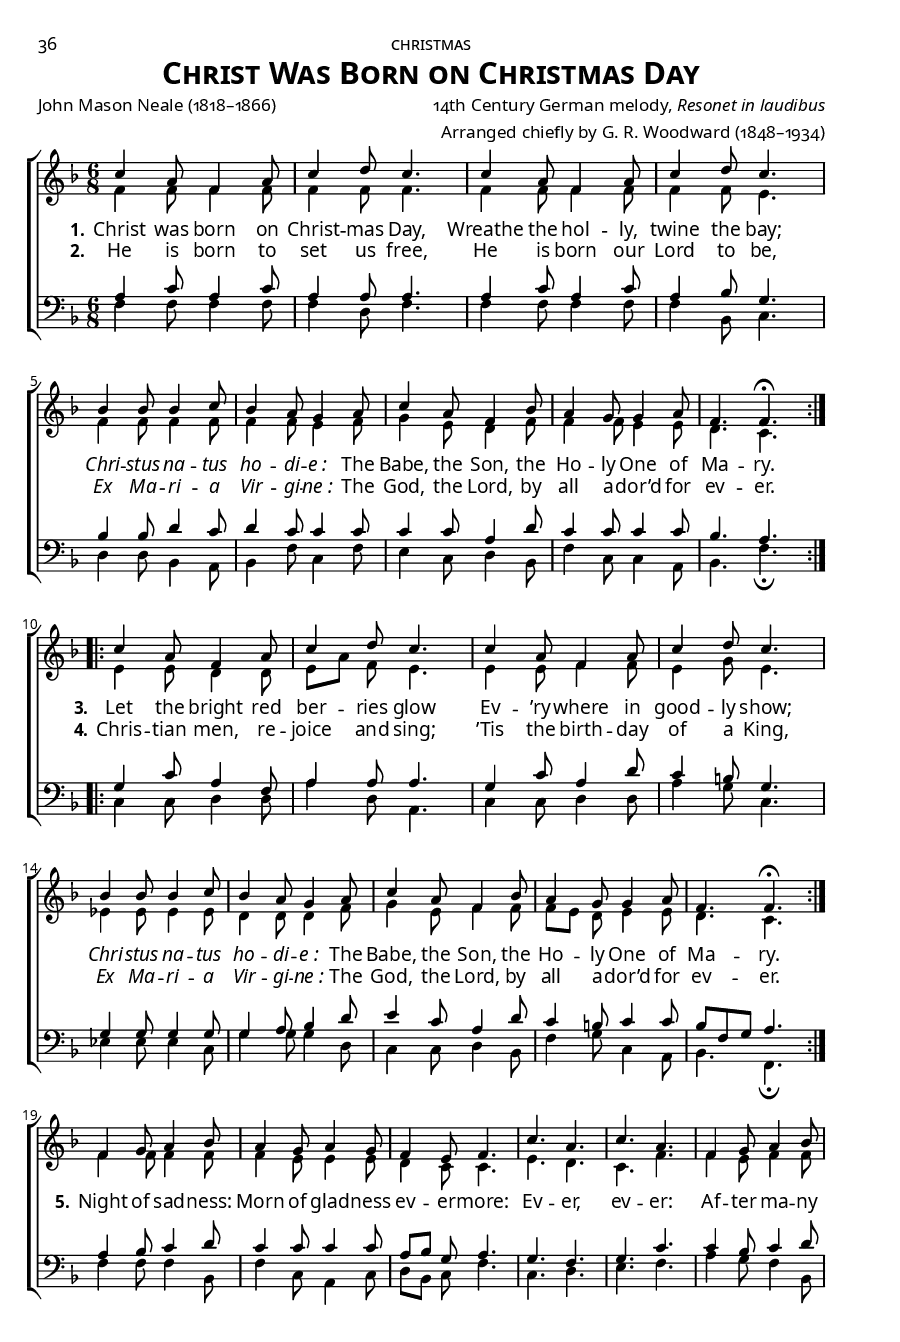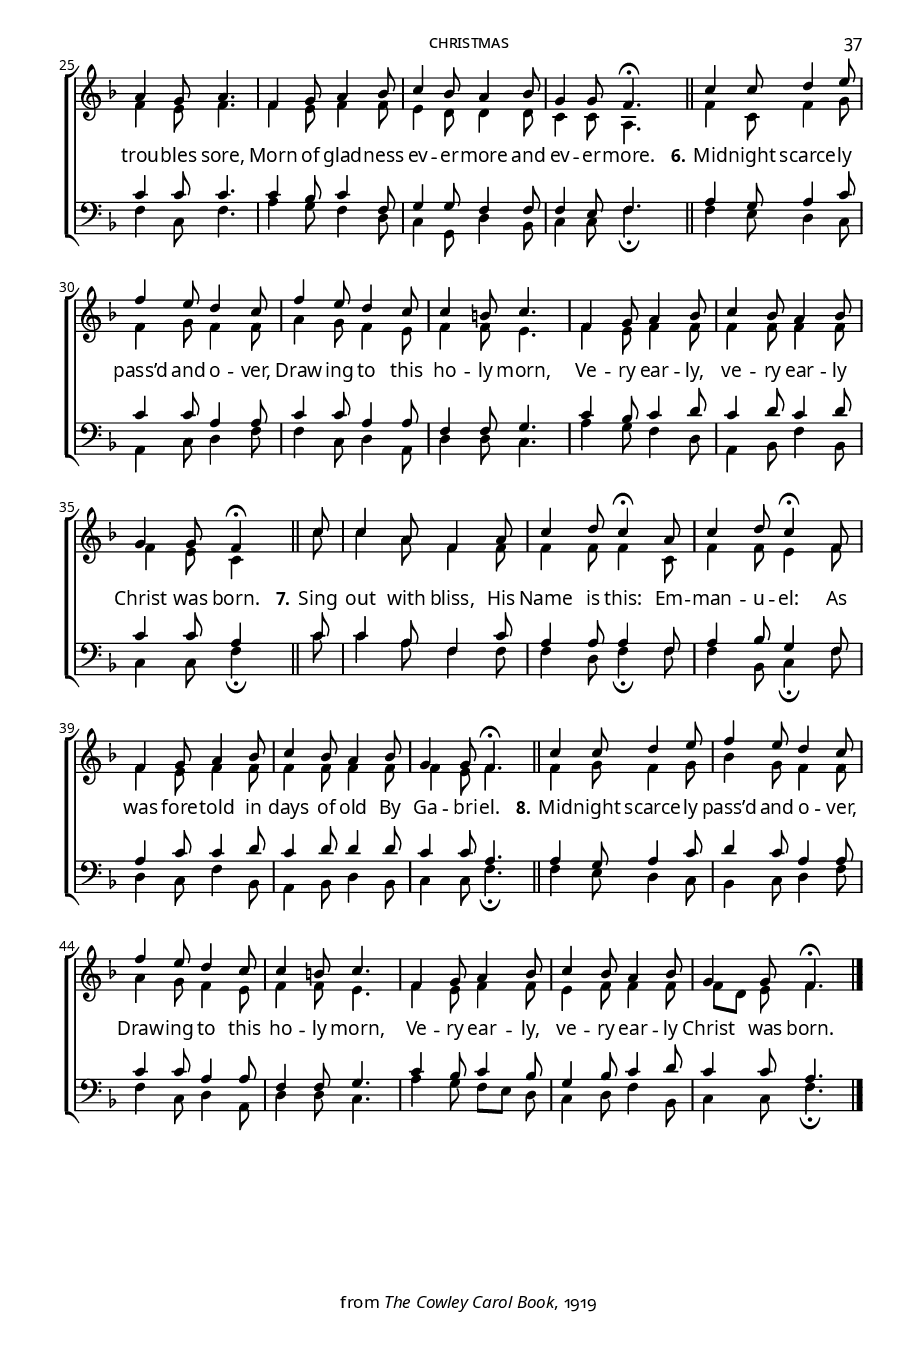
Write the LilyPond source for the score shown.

\version "2.14.2"
\include "util.ly"
\header {
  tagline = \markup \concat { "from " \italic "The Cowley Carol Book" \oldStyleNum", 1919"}

    title = \markup{\override #'(font-name . "Garamond Premier Pro Semibold"){ \abs-fontsize #15 \smallCapsOldStyle"Christ Was Born on Christmas Day"}}
    poet = \markup\oldStyleNum"John Mason Neale (1818–1866)"
    composer = \markup\concat{\oldStyleNum"14th Century German melody, " \italic"Resonet in laudibus"}
    arranger = \markup\oldStyleNum"Arranged chiefly by G. R. Woodward (1848–1934)"
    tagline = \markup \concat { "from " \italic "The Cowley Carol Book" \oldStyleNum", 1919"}
  }
\paper {
  print-all-headers = ##f
  paper-height = 9\in
  paper-width = 6\in
  indent = 0\in
  %system-system-spacing = #'((basic-distance . 10) (padding . 0))
  %system-system-spacing =
  %  #'((basic-distance . 0)
  %     (minimum-distance . 0)
  %     (padding . -0.35)
  %     (stretchability . 100))
  ragged-last-bottom = ##t
  ragged-bottom = ##f
  two-sided = ##t
  inner-margin = 0.5\in
  outer-margin = 0.25\in
  top-margin = 0.25\in
  bottom-margin = 0.25\in
  first-page-number = #036
  print-first-page-number = ##t
  headerLine = \markup{\override #'(font-name . "Garamond Premier Pro") \smallCapsOldStyle"christmas"}
  oddHeaderMarkup = \markup\fill-line{
     \override #'(font-name . "Garamond Premier Pro")\abs-fontsize #8.5
     \combine 
        \fill-line{"" \on-the-fly #print-page-number-check-first
        \oldStylePageNum""
        }
        \fill-line{\headerLine}
  }
  evenHeaderMarkup = \markup {
     \override #'(font-name . "Garamond Premier Pro")\abs-fontsize #8.5
     \combine
        \on-the-fly #print-page-number-check-first
        \oldStylePageNum""
        \fill-line{\headerLine}
  }
}
#(set-global-staff-size 15) \paper{ #(define fonts (make-pango-font-tree "GoudyOlSt BT" "Garamond Premier Pro" "Garamond Premier Pro" (/ 15 20))) }
global = {
  \key f \major
  \time 6/8
  \autoBeamOff
  \override DynamicLineSpanner #'staff-padding = #0.0
  \override DynamicLineSpanner #'Y-extent = #'(-1 . 1)
}

sopMusic = \relative c'' {
  \repeat volta 2{
    c4 a8 f4 a8 |
    c4 d8 c4. |
    c4 a8 f4 a8 |
    c4 d8 c4. |
    
    bes4 bes8 bes4 c8 |
    bes4 a8 g4 a8 |
    c4 a8 f4 bes8 |
    a4 g8 g4 a8 |
    f4. f\fermata \break
  }
  \repeat volta 2{
    c'4 a8 f4 a8 |
    c4 d8 c4. |
    c4 a8 f4 a8 |
    c4 d8 c4. |
    
    bes4 bes8 bes4 c8 |
    bes4 a8 g4 a8 |
    c4 a8 f4 bes8 |
    
    
    %page2
    a4 g8 g4 a8 |
    f4. f\fermata \break
  }
  
  f4 g8 a4 bes8 |
  a4 g8 a4 g8 |
  
  f4 e8 f4. |
  c'4. a |
  c a |
  f4 g8 a4 bes8 |
  
  a4 g8 a4. |
  f4 g8 a4 bes8 |
  c4 bes8 a4 bes8 |
  g4 g8 f4.\fermata \bar"||"
  
  c'4 c8 d4 e8 |
  f4 e8 d4 c8 |
  f4 e8 d4 c8 |
  c4 b8 c4. |
  
  f,4 g8 a4 bes8 c4 bes8 a4 bes8 |
  g4 g8 f4\fermata \bar"||"
  c'8 |
  c4 a8 f4 a8 |
  
  %page3
  c4 d8 c4\fermata a8 |
  c4\< d8\< c4\<\fermata f,8 |
  f4 g8 a4 bes8 |
  c4 bes8 a4 bes8 |
  
  g4 g8 f4.\fermata \bar"||"
  c'4 c8 d4 e8 f4 e8 d4 c8 |
  f4 e8 d4 c8 |
  
  c4 b8 c4. |
  f,4 g8 a4 bes8 |
  c4 bes8 a4 bes8 |
  g4 g8 f4.\fermata \bar"|."
}
sopWords = \lyricmode {
  
}

altoMusic = \relative c' {
  \repeat volta 2{
    f4 f8 f4 f8 |
    f4 f8 f4. |
    f4 f8 f4 f8 |
    f4 f8 e4. |
    
    f4 f8 f4 f8 |
    f4 f8 e4 f8 |
    g4 e8 d4 f8 |
    f4 f8 e4 e8 |
    d4. c
  }
  \repeat volta 2{
    e4 e8 d4 d8 |
    e[ a] f e4. |
    e4 e8 f4 f8 |
    
    e4 g8 e4. |
    ees4 ees8 ees4 ees8 |
    d4 d8 d4 f8 |
    g4 e8 f4 f8 |
    
    %page2
    f8[ e] d e4 e8 |
    d4. c |
  }
  f4 f8 f4 f8 |
  f4 e8 e4 e8 |
  
  d4 c8 c4. |
  e d |
  c f |
  f4 e8 f4 f8 |
  
  f4 e8 f4. |
  f4 e8 f4 f8 |
  e4 d8 d4 d8 |
  c4 c8 a4. \bar"||"
  
  f'4 c8 f4 g8 |
  f4 g8 f4 f8 |
  a4 g8 f4 e8 |
  f4 f8 e4. |
  
  f4 e8 f4 f8 |
  f4 f8 f4 f8 |
  f4 e8 c4 \bar"||"
  c'8 |
  c4 a8 f4 f8 |
  
  %page3
  f4 f8 f4 c8 |
  f4 f8 e4 f8 |
  f4 e8 f4 f8 |
  f4 f8 f4 f8 |
  
  f4 e8 f4. \bar"||"
  f4 g8 f4 g8 |
  bes4 g8 f4 f8 |
  a4 g8 f4 e8 |
  
  f4 f8 e4. |
  f4 e8 f4 f8 |
  e4 f8 f4 f8 |
  f[ d] e f4. \bar"|."
}
altoWords = \lyricmode {
  \dropLyricsV
  \set stanza = #" 1."
  Christ was born on Christ -- mas Day,
  Wreathe the hol -- ly, twine the bay;
  
  \markup\italic Chri -- \markup\italic stus \markup\italic na -- \markup\italic tus \markup\italic ho -- \markup\italic di -- \markup\italic "e :"
  The Babe, the Son, the Ho -- ly One of Ma -- ry.
  
  \set stanza = #" 3."
  Let the bright red ber -- ries glow
  Ev -- ’ry -- where in good -- ly show;
  
  \markup\italic Chri -- \markup\italic stus \markup\italic na -- \markup\italic tus \markup\italic ho -- \markup\italic di -- \markup\italic "e :"
  The Babe, the Son, the Ho -- ly One of Ma -- ry.
  
  \set stanza = #" 5."
  Night of sad -- ness: Morn of glad -- ness
  ev -- er -- more:
  Ev -- er, ev -- er:
  Af -- ter ma -- ny trou -- bles sore,
  Morn of glad -- ness ev -- er -- more and ev -- er -- more.
  
  \set stanza = #"   6."
  Mid -- night scarce -- ly pass’d and o -- ver,
  Draw -- ing to this ho -- ly morn,
  Ve -- ry ear -- ly, ve -- ry ear -- ly Christ was born.
  
  \set stanza = #"   7."
  Sing out with bliss, His Name is this:
  Em -- man -- u -- el:
  As was fore -- told in days of old
  By Ga -- bri -- el.
  
  \set stanza = #"   8."
  Mid -- night scarce -- ly pass’d and o -- ver,
  Draw -- ing to this ho -- ly morn,
  Ve -- ry ear -- ly, ve -- ry ear -- ly Christ was born.
}
altoWordsII = \lyricmode {
  \dropLyricsV
  \set stanza = #" 2."
  He is born to set us free,
  He is born our Lord to be,
  
  \markup\italic Ex \markup\italic Ma -- \markup\italic ri -- \markup\italic a \markup\italic Vir -- \markup\italic gi -- \markup\italic "ne :"
  The God, the Lord, by all a -- dor’d for ev -- er.
  
  \set stanza = #" 4."
  Chris -- tian men, re -- joice and sing;
  ’Tis the birth -- day of a King,
  
  \markup\italic Ex \markup\italic Ma -- \markup\italic ri -- \markup\italic a \markup\italic Vir -- \markup\italic gi -- \markup\italic "ne :"
  The God, the Lord, by all a -- dor’d for ev -- er.
}
altoWordsIII = \lyricmode {
}
altoWordsIV = \lyricmode {
}
altoWordsV = \lyricmode {
}
altoWordsVI = \lyricmode {
}
tenorMusic = \relative c' {
  \repeat volta 2{
    a4 c8 a4 c8 |
    a4 a8 a4. |
    a4 c8 a4 c8 |
    a4 bes8 g4. |
    
    bes4 bes8 d4 c8 |
    d4 c8 c4 c8 |
    c4 c8 a4 d8 |
    c4 c8 c4 c8 |
    bes4. a
  }
  \repeat volta 2{
    g4 c8 a4 f8 |
    a4 a8 a4. |
    g4 c8 a4 d8 |
    
    c4 b8 g4. |
    g4 g8 g4 g8 |
    g4 a8 bes4 d8 |
    e4 c8 a4 d8 |
    
    %page2
    c4 b8 c4 c8 |
    bes[ f g] a4. |
  }
  a4 bes8 c4 d8 |
  c4 c8 c4 c8 |
  
  a[ bes] g a4. |
  g f |
  g c |
  c4 bes8 c4 d8 |
  
  c4 c8 c4. |
  c4 bes8 c4 f,8 |
  g4 g8 f4 f8 |
  f4 e8 f4. \bar"||"
  
  a4 g8 a4 c8 |
  c4 c8 a4 a8 |
  c4 c8 a4 a8 |
  f4 f8 g4. |
  
  c4 bes8 c4 d8 |
  c4 d8 c4 d8 |
  c4 c8 a4 \bar"||"
  c8 |
  c4 a8 f4 c'8 |
  
  %page3
  a4 a8 a4 f8 |
  a4 bes8 g4 f8 |
  a4 c8 c4 d8 |
  c4 d8 d4 d8 |
  
  c4 c8 a4. \bar"||"
  a4 g8 a4 c8 |
  d4 c8 a4 a8 |
  c4 c8 a4 a8 |
  
  f4 f8 g4. |
  c4 bes8 c4 bes8 |
  g4 bes8 c4 d8 |
  c4 c8 a4. \bar"|."
}
tenorWords = \lyricmode {

}

bassMusic = \relative c {
  \repeat volta 2 {
    f4 f8 f4 f8 |
    f4 d8 f4. |
    f4 f8 f4 f8 |
    f4 bes,8 c4. |
    
    d4 d8 bes4 a8 |
    bes4 f'8 c4 f8 |
    e4 c8 d4 bes8 |
    f'4 c8 c4 a8 |
    bes4. f'\fermata
  }
  \repeat volta 2{
    c4 c8 d4 d8 |
    a'4 d,8 a4. |
    c4 c8 d4 d8 |
    
    a'4 g8 c,4. |
    ees4 ees8 ees4 c8 |
    g'4 g8 g4 d8 |
    c4 c8 d4 bes8 |
    
    %page2
    f'4 g8 c,4 a8 |
    bes4. f\fermata |
  }
  f'4 f8 f4 bes,8 |
  f'4 c8 a4 c8 |
  
  d[ bes] c f4. |
  c d |
  e f |
  a4 g8 f4 bes,8 |
  
  f'4 c8 f4. |
  a4 g8 f4 d8 |
  c4 g8 d'4 bes8 |
  c4 c8 f4.\fermata \bar"||"
  
  f4 e8 d4 c8 |
  a4 c8 d4 f8 |
  f4 c8 d4 a8 |
  d4 d8 c4. |
  
  a'4 g8 f4 d8 |
  a4 bes8 f'4 bes,8 |
  c4 c8 f4\fermata \bar"||"
  c'8 |
  c4 a8 f4 f8 |
  
  %page3
  f4 d8 f4\fermata f8 |
  f4 bes,8 c4\fermata f8 |
  d4 c8 f4 bes,8 |
  a4 bes8 d4 bes8 |
  
  c4 c8 f4.\fermata \bar"||"
  f4 e8 d4 c8 |
  bes4 c8 d4 f8 |
  f4 c8 d4 a8 |
  
  d4 d8 c4. |
  a'4 g8 f[ e] d |
  c4 d8 f4 bes,8 |
  c4 c8 f4.\fermata \bar"|."
}
bassWords = \lyricmode {

}

pianoRH = \relative c' {
  
}
pianoLH = \relative c' {
  
}

\score {
  <<
   \new ChoirStaff <<
%    \new Lyrics = sopranos \with { \override VerticalAxisGroup #'nonstaff-relatedstaff-spacing = #'((basic-distance . 1)) }
    \new Staff = women <<
      \new Voice = "sopranos" { \voiceOne << \global \sopMusic >> }
      \new Voice = "altos" { \voiceTwo << \global \altoMusic >> }
    >>
    \new Lyrics \with { alignAboveContext = #"women" \override VerticalAxisGroup #'nonstaff-relatedstaff-spacing = #'((basic-distance . 1))} \lyricsto "sopranos" \sopWords
    \new Lyrics = "altosVI"  \with { alignBelowContext = #"women" } \lyricsto "sopranos" \altoWordsVI
    \new Lyrics = "altosV"  \with { alignBelowContext = #"women" } \lyricsto "sopranos" \altoWordsV
    \new Lyrics = "altosIV"  \with { alignBelowContext = #"women" } \lyricsto "sopranos" \altoWordsIV
    \new Lyrics = "altosIII"  \with { alignBelowContext = #"women" } \lyricsto "sopranos" \altoWordsIII
    \new Lyrics = "altosII"  \with { alignBelowContext = #"women" } \lyricsto "sopranos" \altoWordsII
    \new Lyrics = "altos"  \with { alignBelowContext = #"women" } \lyricsto "sopranos" \altoWords
   \new Staff = men <<
      \clef bass
      \new Voice = "tenors" { \voiceOne << \global \tenorMusic >> }
      \new Voice = "basses" { \voiceTwo << \global \bassMusic >> }
    >>
    \new Lyrics \with { alignAboveContext = #"men" \override VerticalAxisGroup #'nonstaff-relatedstaff-spacing = #'((basic-distance . 1)) } \lyricsto "tenors" \tenorWords
    \new Lyrics \with { alignBelowContext = #"men" \override VerticalAxisGroup #'nonstaff-relatedstaff-spacing = #'((basic-distance . 1)) } \lyricsto "basses" \bassWords
  >>
%    \new PianoStaff << \new Staff { \new Voice { \pianoRH } } \new Staff { \clef "bass" \pianoLH } >>
  >>
  \layout {
    \context {
      \Score
      %\override SpacingSpanner #'base-shortest-duration = #(ly:make-moment 1 8)
      %\override SpacingSpanner #'common-shortest-duration = #(ly:make-moment 1 4)
    }
    \context {
      % Remove all empty staves
      % \Staff \RemoveEmptyStaves \override VerticalAxisGroup #'remove-first = ##t
    }
  }
  
  \midi {
    %\tempo 4 = 90
    \set Staff.midiInstrument = "flute"
  
    \context {
      \Voice
      \remove "Dynamic_performer"
    }
  }
}
